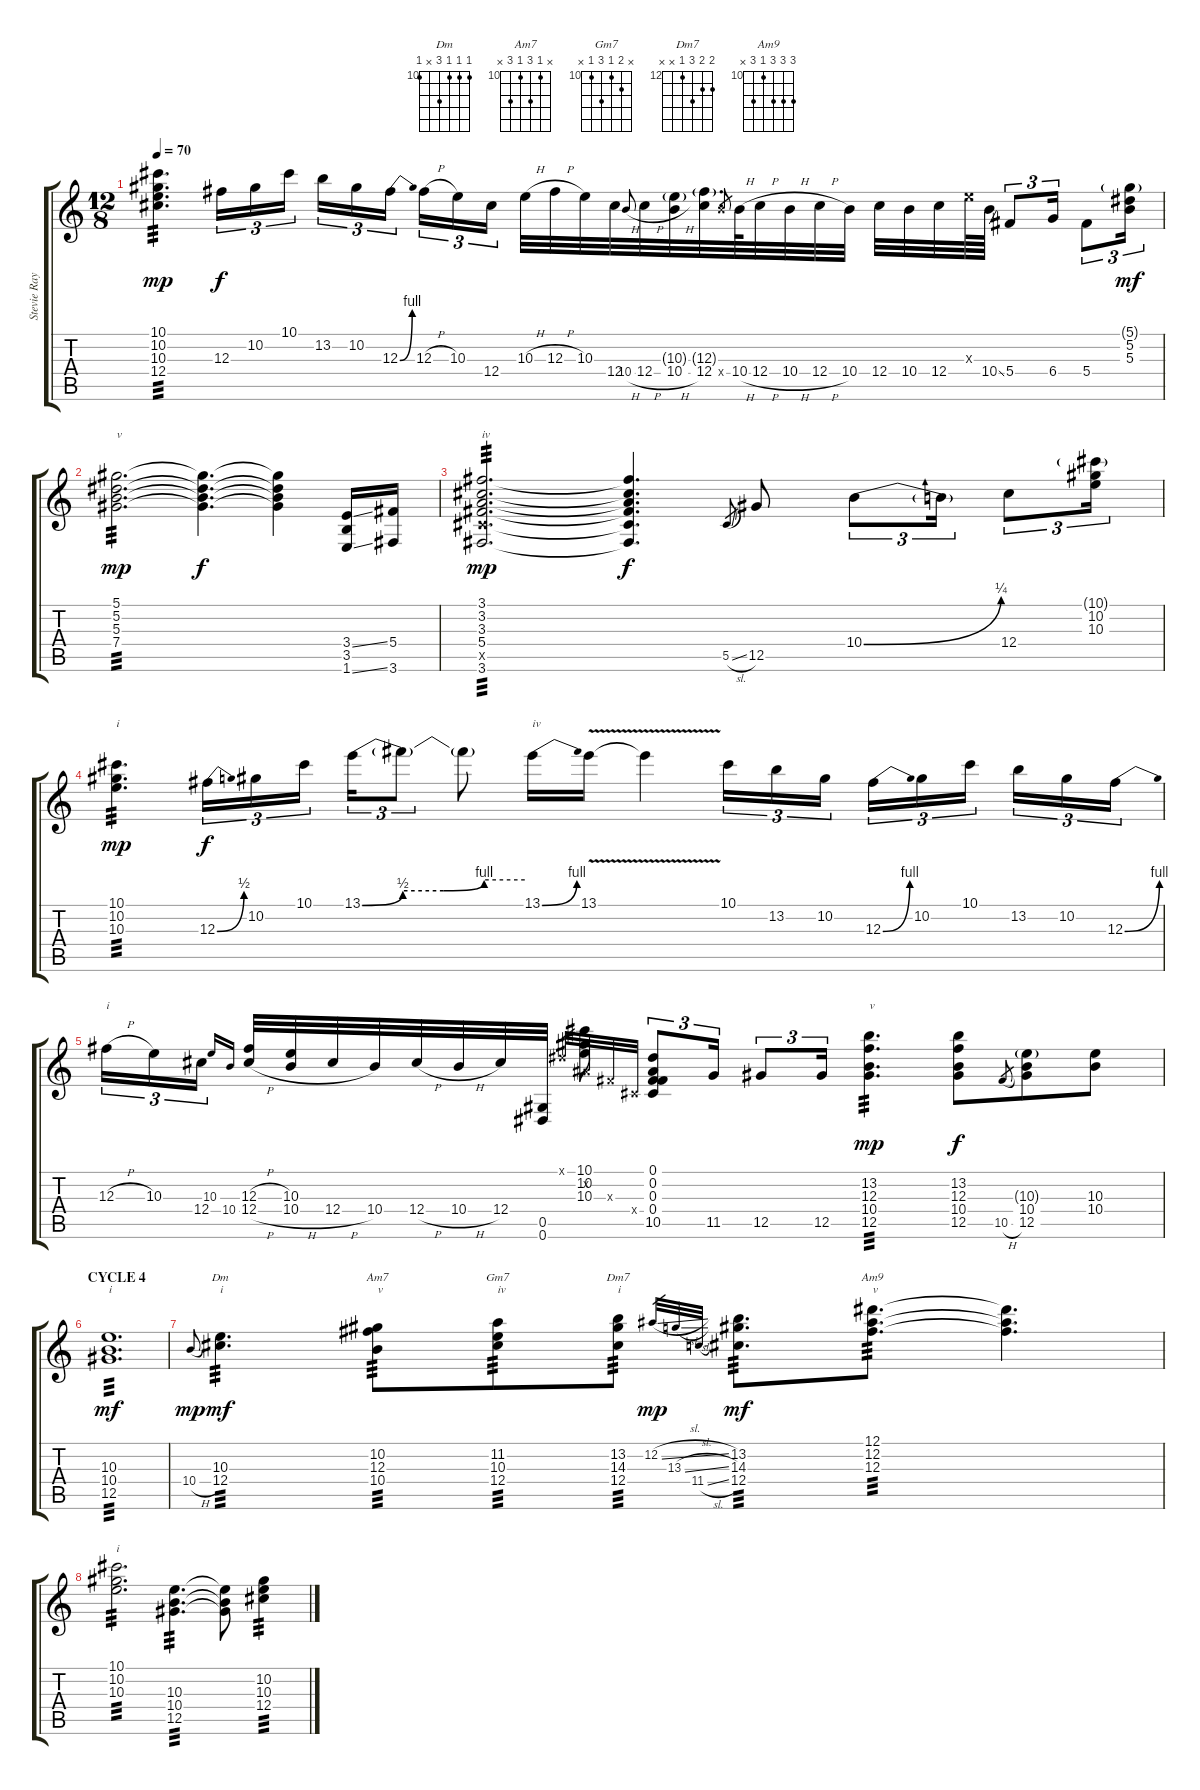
\track ("Stevie Ray Vaughan" "Stevie Ray") {instrument electricguitarjazz}
\staff {score tabs}
\tuning (Eb4 Bb3 Gb3 Db3 Ab2 Eb2) {hide}
\chord ("Dm" 10 10 10 12 x 10) {firstfret 10}
\chord ("Am7" x 10 12 10 12 x) {firstfret 10}
\chord ("Gm7" x 11 10 12 10 x) {firstfret 10}
\chord ("Dm7" 13 13 14 12 x x) {firstfret 12}
\chord ("Am9" 12 12 12 10 12 x) {firstfret 10}
\ts (12 8)
\tempo 70
\clef g2
\ks c
(10.1 10.2 10.3 12.4).4{d tp 3 dy mp} 12.3.16{tu (3 2) dy f} 10.2.16{tu (3 2)} 10.1.16{tu (3 2) beam splitsecondary} 13.2.16{tu (3 2)} 10.2.16{tu (3 2)} 12.3{be (bend 0 0 60 4)}.16{tu (3 2) beam splitsecondary} 12.3{h}.16{tu (3 2)} 10.3.16{tu (3 2)} 12.4.16{tu (3 2)} 10.3{h}.32 12.3{h}.32 10.3.32 12.4.32 10.4{h}.8{gr onbeat} 12.4{h}.32 (10.3{g} 10.4{h}).32 (12.3{g} 12.4).32{d} 10.4{x}.8{gr} 10.4{h}.64 12.4{h}.32 10.4{h}.32 12.4{h}.32 10.4.32 12.4.32 10.4.32 12.4.32 10.3{x}.64 10.4{ss}.64 5.4.8{tu (3 2)} 6.4.16{tu (3 2)} 5.4.8{tu (3 2)} (5.1{g} 5.2 5.3).16{tu (3 2) dy mf} |
(5.1 5.2 5.3 7.4).2{d txt "v" tp 3 dy mp} (5.1{t} 5.2{t} 5.3{t} 7.4{t}).4{d dy f} (5.1{t} 5.2{t} 5.3{t} 7.4{t}).4 (3.4{ss} 3.5 1.6{ss}).16 (5.4 3.6).16 |
(3.1 3.2 3.3 5.4 5.5{x} 3.6).2{d txt "iv" tp 3 dy mp} (3.1{t} 3.2{t} 3.3{t} 5.4{t} 5.5{t} 3.6{t}).4{d dy f} 5.5{sl}.8{gr} 12.5.8 10.4{be (bend 0 0 60 1)}.8{tu (3 2)} 10.4{t}.16{tu (3 2)} 12.4.8{tu (3 2)} (10.1{g} 10.2 10.3).16{tu (3 2)} |
(10.1 10.2 10.3).4{d txt "i" tp 3 dy mp} 12.3{be (bend 0 0 60 2)}.16{tu (3 2) dy f} 10.2.16{tu (3 2)} 10.1.16{tu (3 2) beam splitsecondary} 13.1{be (custom 0 0 15 2 30 2 45 4 60 4)}.16{tu (3 2)} 13.1{t}.8{tu (3 2)} 13.1{t}.8 13.1{be (bend 0 0 60 4)}.16{txt "iv"} 13.1{v}.16 13.1{t}.4 10.1.16{tu (3 2)} 13.2.16{tu (3 2)} 10.2.16{tu (3 2) beam splitsecondary} 12.3{be (bend 0 0 60 4)}.16{tu (3 2)} 10.2.16{tu (3 2)} 10.1.16{tu (3 2) beam splitsecondary} 13.2.16{tu (3 2)} 10.2.16{tu (3 2)} 12.3{be (bend 0 0 60 4)}.16{tu (3 2)} |
12.3{h}.16{tu (3 2) txt "i"} 10.3.16{tu (3 2)} 12.4.16{tu (3 2)} 10.3.16{gr onbeat} 10.4.16{gr onbeat beam splitsecondary} (12.3{h} 12.4{h}).32 (10.3 10.4{h}).32 12.4{h}.32 10.4.32 12.4{h}.32 10.4{h}.32 12.4.32 (0.5 0.6).32 (10.1 10.2 10.3).8 0.1{x}.32{gr} 0.2{x}.32{gr} 0.3{x}.32{gr} 0.4{x}.32{gr} (0.1 0.2 0.3 0.4 10.5).8{tu (3 2)} 11.5.16{tu (3 2)} 12.5.8{tu (3 2)} 12.5.16{tu (3 2)} (13.2 12.3 10.4 12.5).4{d txt "v" tp 3 dy mp} (13.2 12.3 10.4 12.5).8{dy f} 10.5{h}.8{gr} (10.3{g} 10.4 12.5).8 (10.3 10.4).8 |
\section ("" "CYCLE 4")
(10.3 10.4 12.5).1{d txt "i" tp 3 dy mf} |
10.4{h}.8{gr onbeat dy mp} (10.3 12.4).4{d ch "Dm" txt "i" tp 3 dy mf} (10.2 12.3 10.4).8{ch "Am7" txt "v" tp 3} (11.2 10.3 12.4).8{ch "Gm7" txt "iv" tp 3} (13.2 14.3 12.4).8{ch "Dm7" txt "i" tp 3} 12.2{sl}.32{gr dy mp} 13.3{sl}.32{gr} 11.4{sl}.32{gr} (13.2 14.3 12.4).8{d tp 3 dy mf} (12.1 12.2 12.3).8{d ch "Am9" txt "v" tp 3} (12.1{t} 12.2{t} 12.3{t}).4{d} |
(10.1 10.2 10.3).2{d txt "i" tp 3} (10.3 10.4 12.5).4{d tp 3} (10.3{t} 10.4{t} 12.5{t}).8 (10.2 10.3 12.4).4{tp 3}
